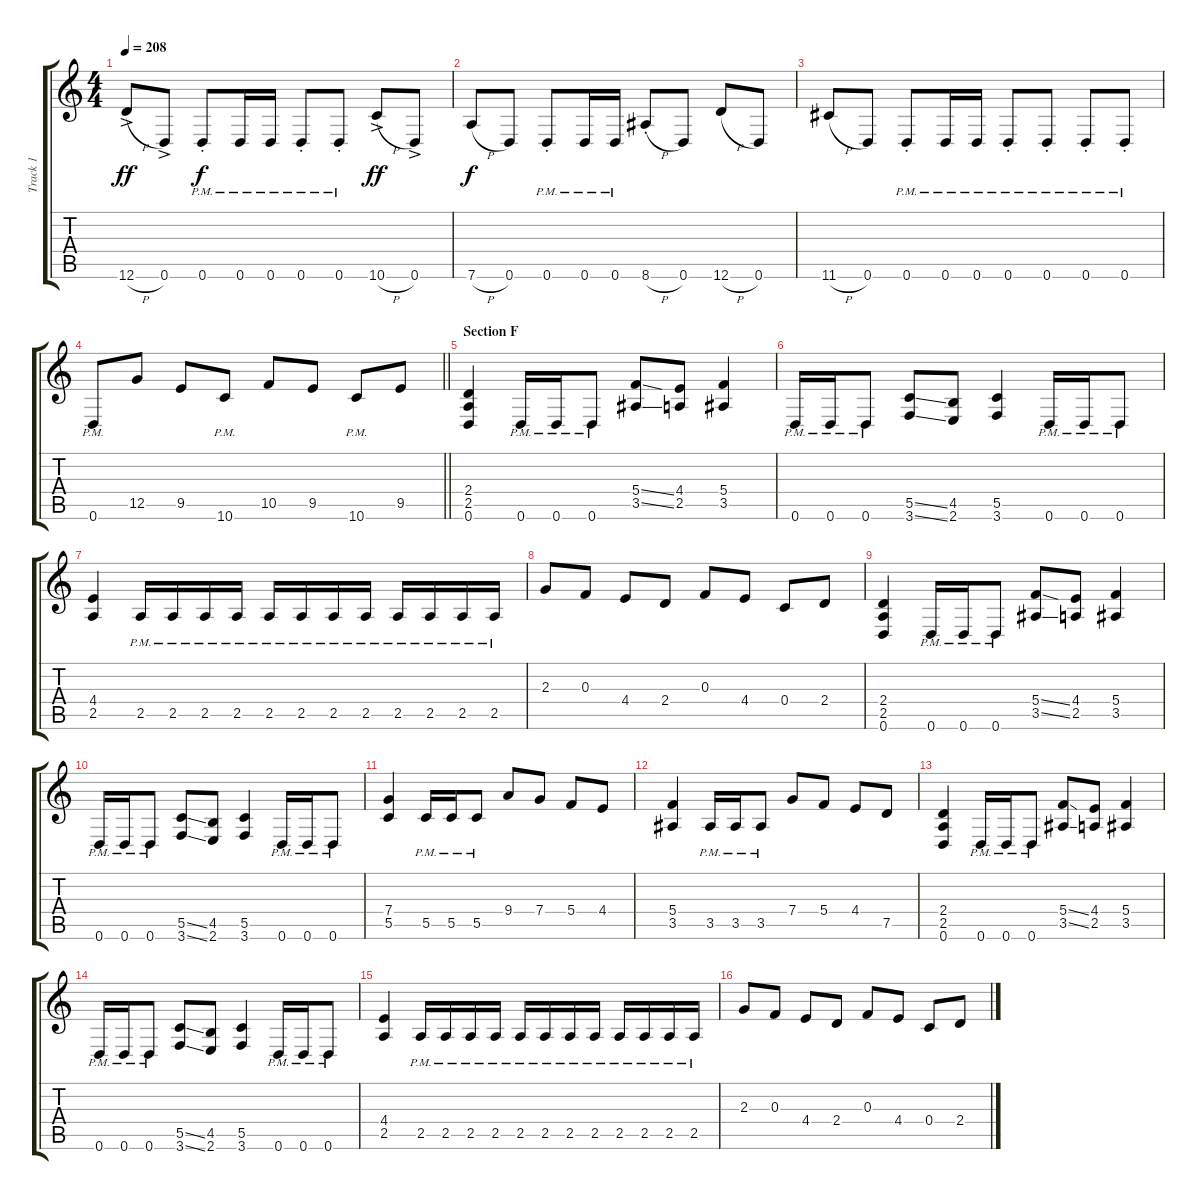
\track ("Track 1" "Track 1") {instrument distortionguitar}
\staff {score tabs}
\tuning (D4 A3 F3 C3 G2 D2) {hide}
\ts (4 4)
\tempo 208
\clef g2
\ks c
12.6{h ac}.8{dy ff} 0.6{ac}.8 0.6{pm st}.8{dy f} 0.6{pm}.16 0.6{pm}.16 0.6{pm st}.8 0.6{pm st}.8 10.6{h ac}.8{dy ff} 0.6{ac}.8 |
7.6{h}.8{dy f} 0.6.8 0.6{pm st}.8 0.6{pm}.16 0.6{pm}.16 8.6{h st}.8 0.6.8 12.6{h}.8 0.6.8 |
11.6{h}.8 0.6.8 0.6{pm st}.8 0.6{pm}.16 0.6{pm}.16 0.6{pm st}.8 0.6{pm st}.8 0.6{pm st}.8 0.6{pm st}.8 |
\barLineRight lightlight
0.6{pm}.8 12.5.8 9.5.8 10.6{pm}.8 10.5.8 9.5.8 10.6{pm}.8 9.5.8 |
\section ("" "Section F")
(2.4 2.5 0.6).4 0.6{pm}.16 0.6{pm}.16 0.6{pm}.8 (5.4{ss} 3.5{ss}).8 (4.4 2.5).8 (5.4 3.5).4 |
0.6{pm}.16 0.6{pm}.16 0.6{pm}.8 (5.5{ss} 3.6{ss}).8 (4.5 2.6).8 (5.5 3.6).4 0.6{pm}.16 0.6{pm}.16 0.6{pm}.8 |
(4.4 2.5).4 2.5{pm}.16 2.5{pm}.16 2.5{pm}.16 2.5{pm}.16 2.5{pm}.16 2.5{pm}.16 2.5{pm}.16 2.5{pm}.16 2.5{pm}.16 2.5{pm}.16 2.5{pm}.16 2.5{pm}.16 |
2.3.8 0.3.8 4.4.8 2.4.8 0.3.8 4.4.8 0.4.8 2.4.8 |
(2.4 2.5 0.6).4 0.6{pm}.16 0.6{pm}.16 0.6{pm}.8 (5.4{ss} 3.5{ss}).8 (4.4 2.5).8 (5.4 3.5).4 |
0.6{pm}.16 0.6{pm}.16 0.6{pm}.8 (5.5{ss} 3.6{ss}).8 (4.5 2.6).8 (5.5 3.6).4 0.6{pm}.16 0.6{pm}.16 0.6{pm}.8 |
(7.4 5.5).4 5.5{pm}.16 5.5{pm}.16 5.5{pm}.8 9.4.8 7.4.8 5.4.8 4.4.8 |
(5.4 3.5).4 3.5{pm}.16 3.5{pm}.16 3.5{pm}.8 7.4.8 5.4.8 4.4.8 7.5.8 |
(2.4 2.5 0.6).4 0.6{pm}.16 0.6{pm}.16 0.6{pm}.8 (5.4{ss} 3.5{ss}).8 (4.4 2.5).8 (5.4 3.5).4 |
0.6{pm}.16 0.6{pm}.16 0.6{pm}.8 (5.5{ss} 3.6{ss}).8 (4.5 2.6).8 (5.5 3.6).4 0.6{pm}.16 0.6{pm}.16 0.6{pm}.8 |
(4.4 2.5).4 2.5{pm}.16 2.5{pm}.16 2.5{pm}.16 2.5{pm}.16 2.5{pm}.16 2.5{pm}.16 2.5{pm}.16 2.5{pm}.16 2.5{pm}.16 2.5{pm}.16 2.5{pm}.16 2.5{pm}.16 |
2.3.8 0.3.8 4.4.8 2.4.8 0.3.8 4.4.8 0.4.8 2.4.8
